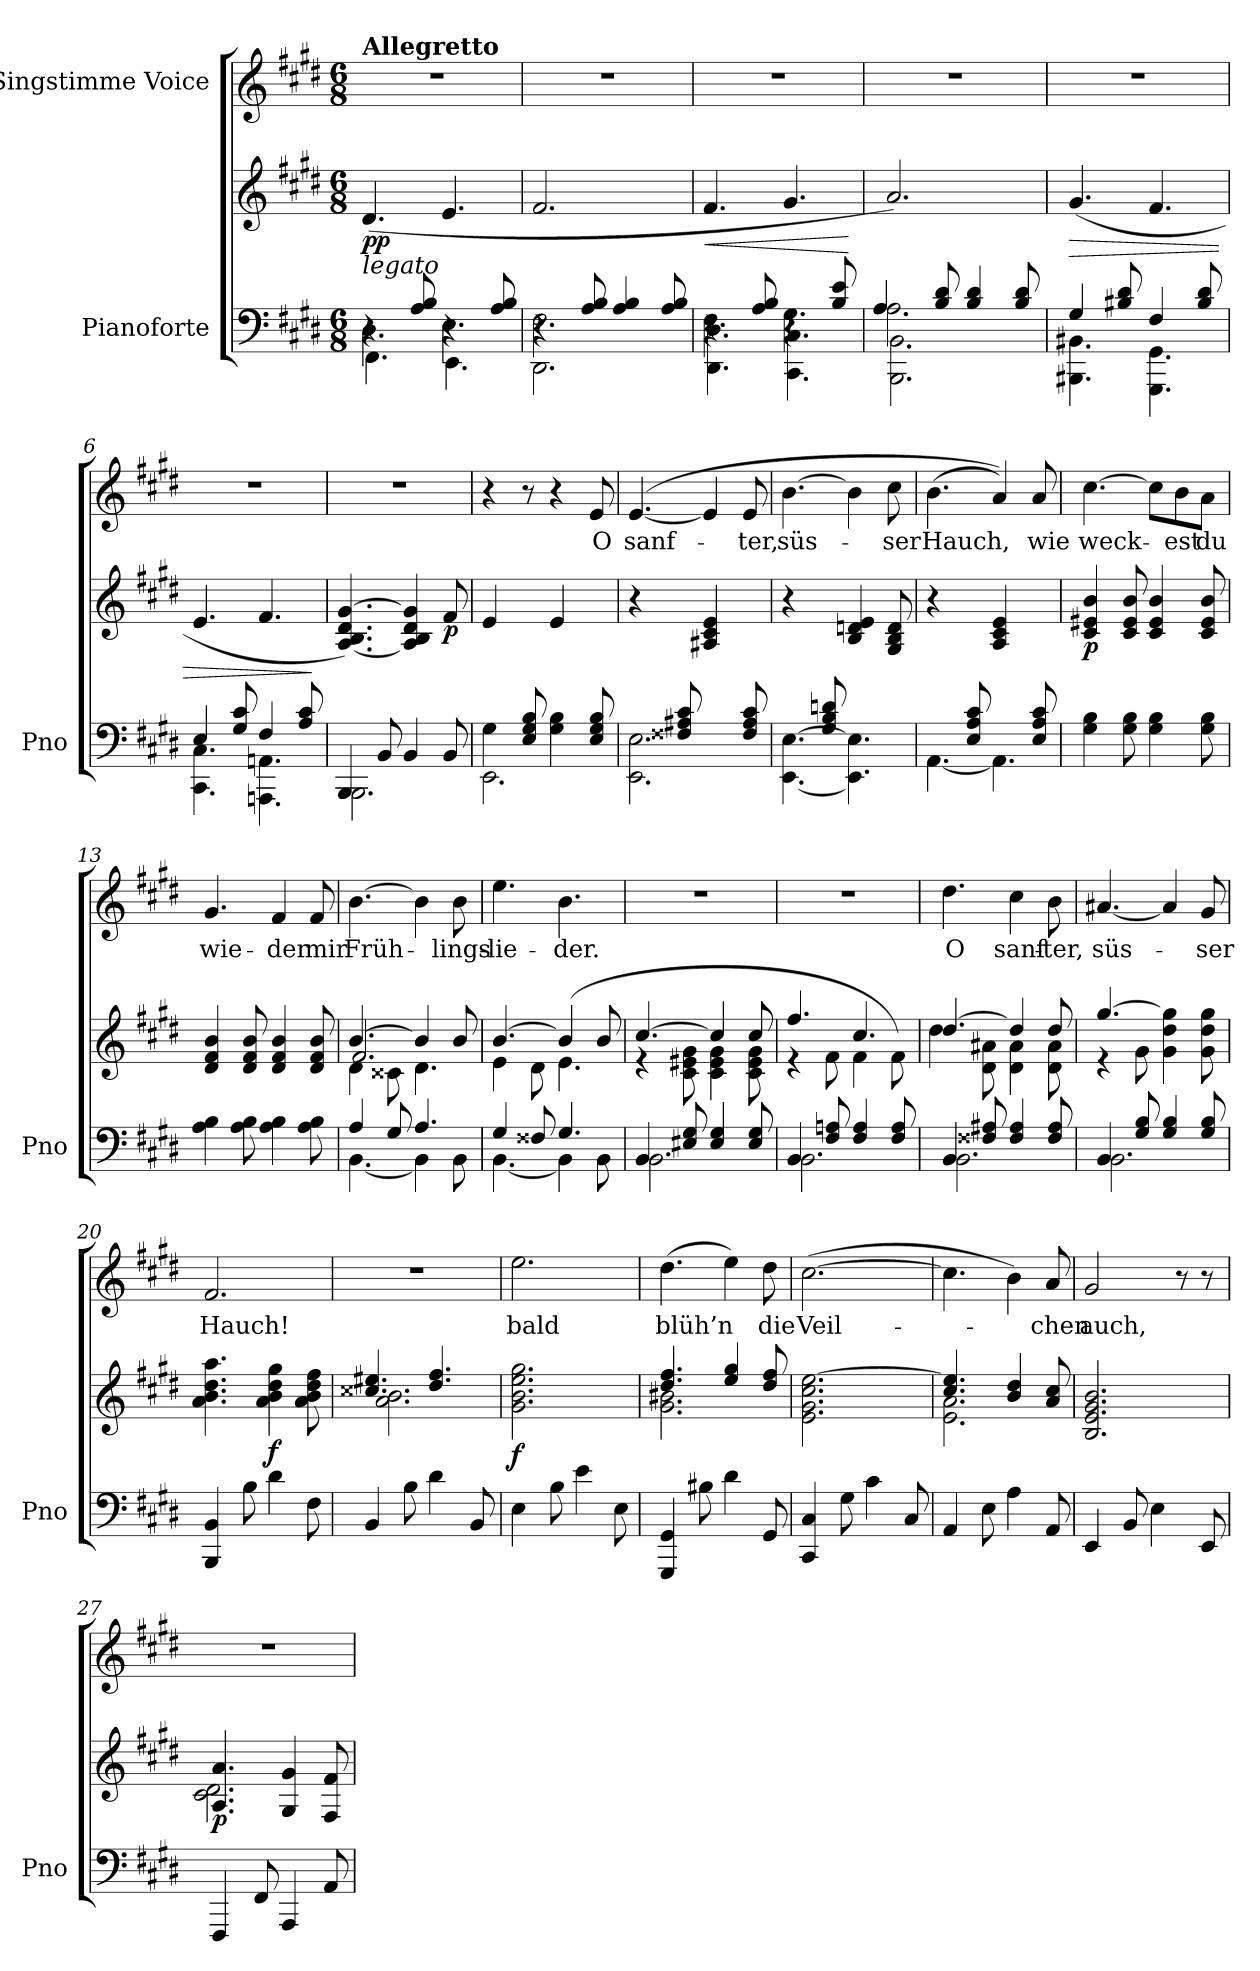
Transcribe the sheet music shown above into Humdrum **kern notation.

**kern	**kern	**dynam	**kern	**text
*part2	*part2	*part2	*part1	*part1
*staff3	*staff2	*staff2/3	*staff1	*staff1
*I"Pianoforte	*	*	*I"Singstimme Voice	*
*I'Pno	*	*	*	*
*clefF4	*clefG2	*	*clefG2	*
*k[f#c#g#d#]	*k[f#c#g#d#]	*	*k[f#c#g#d#]	*
*M6/8	*M6/8	*	*M6/8	*
=1	=1	=1	=1	=1
*^	*	*	*	*
*	*^	*	*	*	*
!	!	!	!	!	!LO:TX:a:B:t=Allegretto	!
!	!	!	!LO:TX:b:i:t=legato	!	!	!
!	!	!	!	!LO:DY:b	!	!
4.D#\	4r	4.FF#\	(4.d#/	pp	2.r	.
.	8A/ 8B/	.	.	.	.	.
4.E\	4r	4.EE\	4.e/	.	.	.
.	8A/ 8B/	.	.	.	.	.
=2	=2	=2	=2	=2	=2	=2
2.F#\	4r	2.DD#\	2.f#/	.	2.r	.
.	8A/ 8B/	.	.	.	.	.
.	4A/ 4B/	.	.	.	.	.
.	8A/ 8B/	.	.	.	.	.
=3	=3	=3	=3	=3	=3	=3
!	!	!	!	!LO:HP:b	!	!
4.F#\	4r	4.DD#\ 4.D#\	4.f#/	<	2.r	.
.	8A/ 8B/	.	.	.	.	.
4.G#\	4r	4.CC#\ 4.C#\	4.g#/	.	.	.
.	8B/ 8e/	.	.	.	.	.
*v	*v	*v	*	*	*	*
.	.	[	.	.
=4	=4	=4	=4	=4
*^	*	*	*	*
*	*^	*	*	*	*
2.A\	4A/	2.BBB\ 2.BB\	2.a/)	.	2.r	.
.	8B/ 8d#/	.	.	.	.	.
.	4B/ 4d#/	.	.	.	.	.
.	8B/ 8d#/	.	.	.	.	.
*	*v	*v	*	*	*	*
=5	=5	=5	=5	=5	=5
!	!	!	!LO:HP:b	!	!
4G#/	4.BBB#X\ 4.BB#X\	(4.g#/	>	2.r	.
8B#X/ 8d#/	.	.	.	.	.
4F#/	4.GGG#\ 4.GG#\	4.f#/	.	.	.
8B#/ 8d#/	.	.	.	.	.
=6	=6	=6	=6	=6	=6
4E/	4.CC#\ 4.C#\	4.e/	.	2.r	.
8G#/ 8c#/	.	.	.	.	.
4F#/	4.AAAn\ 4.AAn\	4.f#/	.	.	.
8A/ 8c#/	.	.	.	.	.
*v	*v	*	*	*	*
.	.	]	.	.
!!LO:LB:g=z
=7	=7	=7	=7	=7
*^	*	*	*	*
4BBB/	2.BBB\	[4.A/ 4.B/ 4.d#/ [4.g#/)	.	2.r	.
8BB/	.	.	.	.	.
4BB/	.	4A/] 4B/ 4d#/ 4g#/]	.	.	.
!	!	!	!LO:DY:b	!	!
8BB/	.	8f#/	p	.	.
=8	=8	=8	=8	=8	=8
*	*^	*	*	*	*
4ryy	4G#\	2.EE\	4e/	.	4r	.
8E/ 8G#/ 8B/	8ryy	.	8ryy	.	8r	.
4ryy	4G#\ 4B\	.	4e/	.	4r	.
!	!	!	!	!	!	!LO:LY:b
8E/ 8G#/ 8B/	8ryy	.	8ryy	.	8e/	O
*	*v	*v	*	*	*	*
=9	=9	=9	=9	=9	=9
!	!	!	!	!	!LO:LY:b
4ryy	2.EE\ 2.E\	4r	.	([4.e/	sanf-
8F##X/ 8A#X/ 8c#/	.	8ryy	.	.	.
4ryy	.	4A#X/ 4c#/ 4e/	.	4e/]	.
!	!	!	!	!	!LO:LY:b
8F##/ 8A#/ 8c#/	.	8ryy	.	8e/	-ter,
=10	=10	=10	=10	=10	=10
!	!	!	!	!	!LO:LY:b
4ryy	[4.EE\ [<4.E\	4r	.	[4.b\	süs-
8G#/ 8B/ 8dn/	.	8ryy	.	.	.
4.ryy	4.EE\] 4.E\]	4B/ 4dn/ 4e/	.	4b\]	.
!	!	!	!	!	!LO:LY:b
.	.	8G#/ 8B/ 8d/	.	8cc#\	-ser
=11	=11	=11	=11	=11	=11
!	!	!	!	!	!LO:LY:b
4ryy	[<4.AA\	4r	.	(4.b\	Hauch,
8E/ 8A/ 8c#/	.	8ryy	.	.	.
4ryy	4.AA\]	4A/ 4c#/ 4e/	.	4a/))	.
!	!	!	!	!	!LO:LY:b
8E/ 8A/ 8c#/	.	8ryy	.	8a/	wie
*v	*v	*	*	*	*
=12	=12	=12	=12	=12
!	!	!LO:DY:b	!	!LO:LY:b
4G#\ 4B\	4c#/ 4e#X/ 4b/	p	[4.cc#\	weck-
8G#\ 8B\	8c#/ 8e#/ 8b/	.	.	.
4G#\ 4B\	4c#/ 4e#/ 4b/	.	8cc#\L]	.
!	!	!	!	!LO:LY:b
.	.	.	8b\	-est
!	!	!	!	!LO:LY:b
8G#\ 8B\	8c#/ 8e#/ 8b/	.	8a\J	du
=13	=13	=13	=13	=13
!	!	!	!	!LO:LY:b
4A\ 4B\	4d#/ 4f#/ 4b/	.	4.g#/	wie-
8A\ 8B\	8d#/ 8f#/ 8b/	.	.	.
!	!	!	!	!LO:LY:b
4A\ 4B\	4d#/ 4f#/ 4b/	.	4f#/	-der
!	!	!	!	!LO:LY:b
8A\ 8B\	8d#/ 8f#/ 8b/	.	8f#/	mir
!!LO:LB:g=z
=14	=14	=14	=14	=14
*^	*^	*	*	*
*	*	*	*^	*	*	*
!	!	!	!	!	!	!	!LO:LY:b
4A/	[4.BB\	[4.b/	4d#\	2.f#/	.	[4.b\	Früh-
8G#/	.	.	8c##X\	.	.	.	.
4.A/	4BB\]	4b/]	4.d#\	.	.	4b\]	.
!	!	!	!	!	!	!	!LO:LY:b
.	8BB\	8b/	.	.	.	8b\	-lings-
*	*	*	*v	*v	*	*	*
=15	=15	=15	=15	=15	=15	=15
!	!	!	!	!	!	!LO:LY:b
4G#/	[4.BB\	[4.b/	4e\	.	4.ee\	-lie-
8F##X/	.	.	8d#\	.	.	.
!	!	!	!	!	!	!LO:LY:b
4.G#/	4BB\]	(4b/]	4.e\	.	4.b\	-der.
.	8BB\	8b/	.	.	.	.
=16	=16	=16	=16	=16	=16	=16
4BB/	2.BB\	[4.cc#/	4r	.	2.r	.
8E#X/ 8G#/	.	.	8c#\ 8e#X\ 8g#\	.	.	.
4E#/ 4G#/	.	4cc#/]	4c#\ 4e#\ 4g#\	.	.	.
8E#/ 8G#/	.	8cc#/	8c#\ 8e#\ 8g#\	.	.	.
=17	=17	=17	=17	=17	=17	=17
4BB/	2.BB\	4.ff#/	4r	.	2.r	.
8F#/ 8An/	.	.	8f#\	.	.	.
4F#/ 4A/	.	4.cc#/	4f#\	.	.	.
8F#/ 8A/	.	.	8f#\)	.	.	.
=18	=18	=18	=18	=18	=18	=18
!	!	!	!	!	!	!LO:LY:b
4BB/	2.BB\	[4.dd#/	4dd#\	.	4.dd#\	O
8F##X/ 8A#X/	.	.	8d#\ 8a#X\	.	.	.
!	!	!	!	!	!	!LO:LY:b
4F##/ 4A#/	.	4dd#/]	4d#\ 4a#\	.	4cc#\	sanf-
!	!	!	!	!	!	!LO:LY:b
8F##/ 8A#/	.	8dd#/	8d#\ 8a#\	.	8b\	-ter,
=19	=19	=19	=19	=19	=19	=19
!	!	!	!	!	!	!LO:LY:b
4BB/	2.BB\	[4.gg#/	4r	.	[4.a#X/	süs-
8G#/ 8B/	.	.	8g#\	.	.	.
4G#/ 4B/	.	4g#\ 4dd#\ 4gg#\]	4ryy	.	4a#/]	.
!	!	!	!	!	!	!LO:LY:b
8G#/ 8B/	.	8g#\ 8dd#\ 8gg#\	8ryy	.	8g#/	-ser
*v	*v	*	*	*	*	*
=20	=20	=20	=20	=20	=20
!	!	!	!	!	!LO:LY:b
*	*v	*v	*	*	*
4BBB/ 4BB/	4.a\ 4.b\ 4.dd#\ 4.aa\	.	2.f#/	Hauch!
8B\	.	.	.	.
!	!	!LO:DY:b	!	!
4d#\	4a\ 4b\ 4dd#\ 4gg#\	f	.	.
8F#\	8a\ 8b\ 8dd#\ 8ff#\	.	.	.
!!LO:PB:g=z
=21	=21	=21	=21	=21
*	*^	*	*	*
4BB/	4.cc##X/ 4.ee#X/	2.a\ 2.b\	.	2.r	.
8B\	.	.	.	.	.
4d#\	4.dd#/ 4.ff#/	.	.	.	.
8BB/	.	.	.	.	.
*	*v	*v	*	*	*
=22	=22	=22	=22	=22
!	!	!LO:DY:b	!	!LO:LY:b
4E\	2.g#\ 2.b\ 2.ee\ 2.gg#\	f	2.ee\	bald
8B\	.	.	.	.
4e\	.	.	.	.
8E\	.	.	.	.
=23	=23	=23	=23	=23
*	*^	*	*	*
!	!	!	!	!	!LO:LY:b
4GGG#/ 4GG#/	4.dd#/ 4.ff#/	2.g#\ 2.b#X\	.	(4.dd#\	blüh’n
8B#X\	.	.	.	.	.
4d#\	4ee/ 4gg#/	.	.	4ee\)	.
!	!	!	!	!	!LO:LY:b
8GG#/	8dd#/ 8ff#/	.	.	8dd#\	die
*	*v	*v	*	*	*
=24	=24	=24	=24	=24
!	!	!	!	!LO:LY:b
4CC#/ 4C#/	2.e\ 2.g#\ 2.cc#\ [>2.ee\	.	([2.cc#\	Veil-
8G#\	.	.	.	.
4c#\	.	.	.	.
8C#/	.	.	.	.
=25	=25	=25	=25	=25
*	*^	*	*	*
4AA/	4.cc#/ 4.ee/]	2.e\ 2.a\	.	4.cc#\]	.
8E\	.	.	.	.	.
4A\	4b/ 4dd#/	.	.	4b\)	.
!	!	!	!	!	!LO:LY:b
8AA/	8a/ 8cc#/	.	.	8a/	-chen
*	*v	*v	*	*	*
=26	=26	=26	=26	=26
!	!	!	!	!LO:LY:b
4EE/	2.B/ 2.e/ 2.g#/ 2.b/	.	2g#/	auch,
8BB/	.	.	.	.
4E\	.	.	.	.
.	.	.	8r	.
8EE/	.	.	8r	.
=27	=27	=27	=27	=27
*	*^	*	*	*
!	!	!	!LO:DY:b	!	!
4FFF#/	4.A/ 4.a/	2.c#\ 2.d#\	p	2.r	.
8FF#/	.	.	.	.	.
4AAA/	4G#/ 4g#/	.	.	.	.
8AA/	8F#/ 8f#/	.	.	.	.
*	*v	*v	*	*	*
=	=	=	=	=
*-	*-	*-	*-	*-
